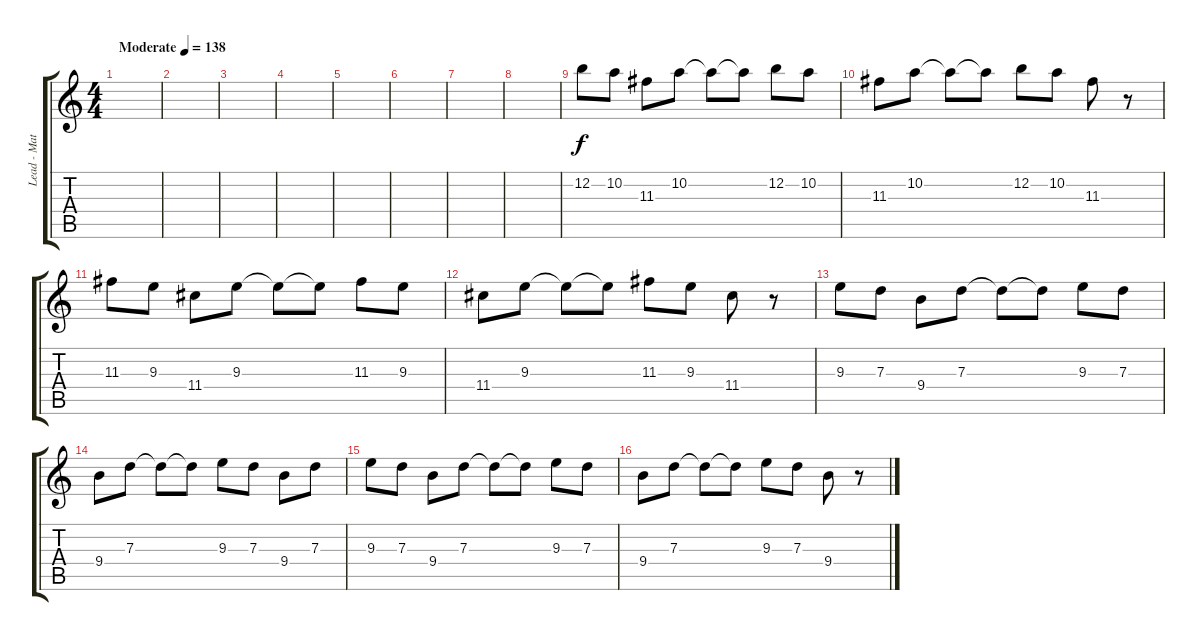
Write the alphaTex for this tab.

\track ("Lead - Matthew" "Lead - Mat") {instrument distortionguitar}
\staff {score tabs}
\tuning (E4 B3 G3 D3 A2 E2) {hide}
\ts (4 4)
\tempo (138 "Moderate")
\clef g2
\ks c
|
|
|
|
|
|
|
|
12.2.8 10.2.8 11.3.8 10.2.8 10.2{t}.8 10.2{t}.8 12.2.8 10.2.8 |
11.3.8 10.2.8 10.2{t}.8 10.2{t}.8 12.2.8 10.2.8 11.3.8 r.8 |
11.3.8 9.3.8 11.4.8 9.3.8 9.3{t}.8 9.3{t}.8 11.3.8 9.3.8 |
11.4.8 9.3.8 9.3{t}.8 9.3{t}.8 11.3.8 9.3.8 11.4.8 r.8 |
9.3.8 7.3.8 9.4.8 7.3.8 7.3{t}.8 7.3{t}.8 9.3.8 7.3.8 |
9.4.8 7.3.8 7.3{t}.8 7.3{t}.8 9.3.8 7.3.8 9.4.8 7.3.8 |
9.3.8 7.3.8 9.4.8 7.3.8 7.3{t}.8 7.3{t}.8 9.3.8 7.3.8 |
9.4.8 7.3.8 7.3{t}.8 7.3{t}.8 9.3.8 7.3.8 9.4.8 r.8
